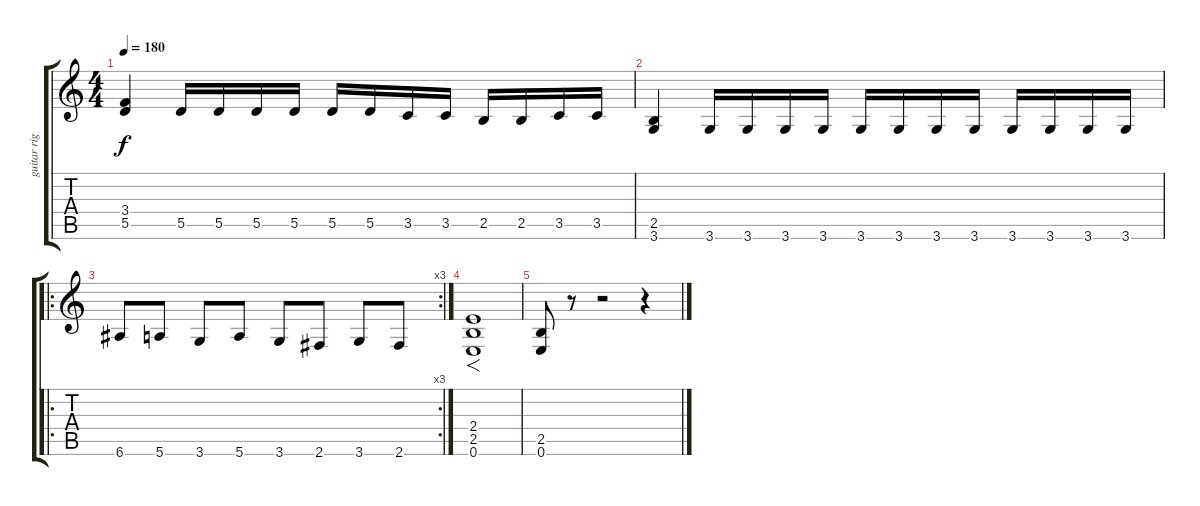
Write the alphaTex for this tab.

\track ("guitar rigth" "guitar rig") {instrument distortionguitar}
\staff {score tabs}
\tuning (E4 B3 G3 D3 A2 E2) {hide}
\ts (4 4)
\tempo 180
\clef g2
\ks c
(3.4 5.5).4{dy f} 5.5.16 5.5.16 5.5.16 5.5.16 5.5.16 5.5.16 3.5.16 3.5.16 2.5.16 2.5.16 3.5.16 3.5.16 |
(2.5 3.6).4 3.6.16 3.6.16 3.6.16 3.6.16 3.6.16 3.6.16 3.6.16 3.6.16 3.6.16 3.6.16 3.6.16 3.6.16 |
\ro
\rc 3
6.6.8 5.6.8 3.6.8 5.6.8 3.6.8 2.6.8 3.6.8 2.6.8 |
(2.4 2.5 0.6).1{f} |
(2.5 0.6).8 r.8 r.2 r.4
